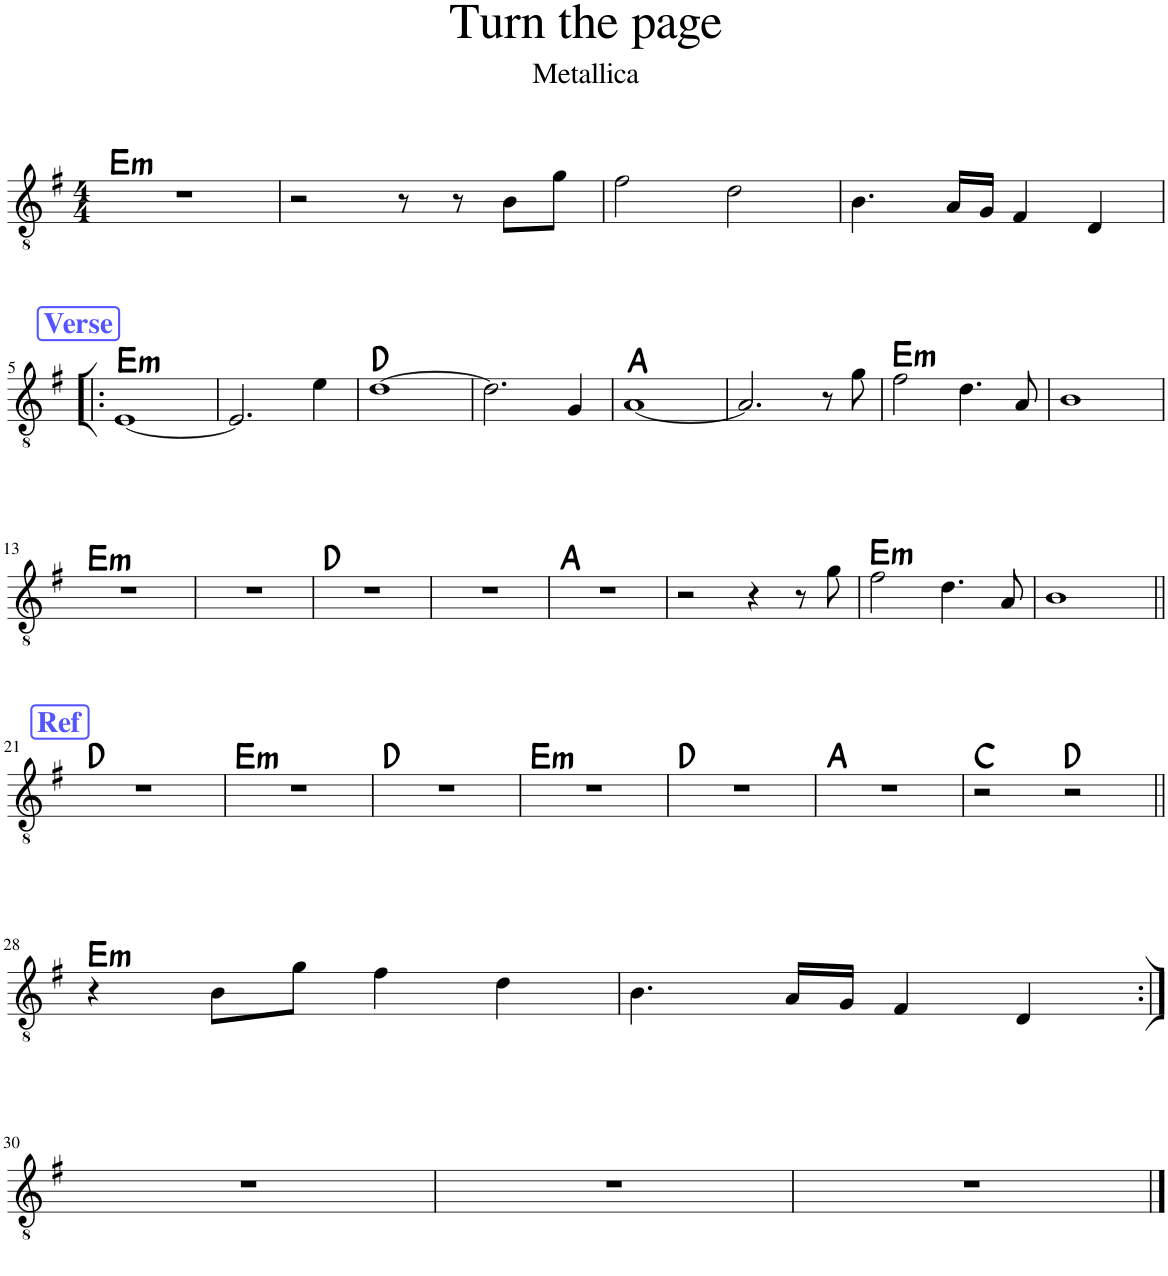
**kern	**harte
*part1	*part1
*staff1	*
*I"Classical Guitar	*
*I'Guit.	*
*clefGv2	*
*k[f#]	*
*M4/4	*
=1	=1
!	!LO:H:kt=m
1r	E:min
=2	=2
2r	.
8r	.
8r	.
8B\L	.
8g\J	.
=3	=3
2f#\	.
2d\	.
=4	=4
4.B\	.
16A/LL	.
16G/JJ	.
4F#/	.
4D/	.
!!LO:LB:g=z
!!LO:REH:place=s1:a:B:cj:color=#5555FF:fs=14:t=Verse
=5!|:	=5!|:
!	!LO:H:kt=m
[1E	E:min
=6	=6
2.E/]	.
4e\	.
=7	=7
[1d	D:maj
=8	=8
2.d\]	.
4G/	.
=9	=9
[1A	A:maj
=10	=10
2.A/]	.
8r	.
8g\	.
=11	=11
!	!LO:H:kt=m
2f#\	E:min
4.d\	.
8A/	.
=12	=12
1B	.
!!LO:LB:g=z
=13	=13
!	!LO:H:kt=m
1r	E:min
=14	=14
1r	.
=15	=15
1r	D:maj
=16	=16
1r	.
=17	=17
1r	A:maj
=18	=18
2r	.
4r	.
8r	.
8g\	.
=19	=19
!	!LO:H:kt=m
2f#\	E:min
4.d\	.
8A/	.
=20	=20
1B	.
!!LO:LB:g=z
!!LO:REH:place=s1:a:B:cj:color=#5555FF:fs=14:t=Ref
=21||	=21||
1r	D:maj
=22	=22
!	!LO:H:kt=m
1r	E:min
=23	=23
1r	D:maj
=24	=24
!	!LO:H:kt=m
1r	E:min
=25	=25
1r	D:maj
=26	=26
1r	A:maj
=27	=27
2r	C:maj
2r	D:maj
!!LO:LB:g=z
=28||	=28||
!	!LO:H:kt=m
4r	E:min
8B\L	.
8g\J	.
4f#\	.
4d\	.
=29	=29
4.B\	.
16A/LL	.
16G/JJ	.
4F#/	.
4D/	.
!!LO:LB:g=z
=30:|!	=30:|!
1r	.
=31	=31
1r	.
=32	=32
1r	.
==	==
*-	*-
